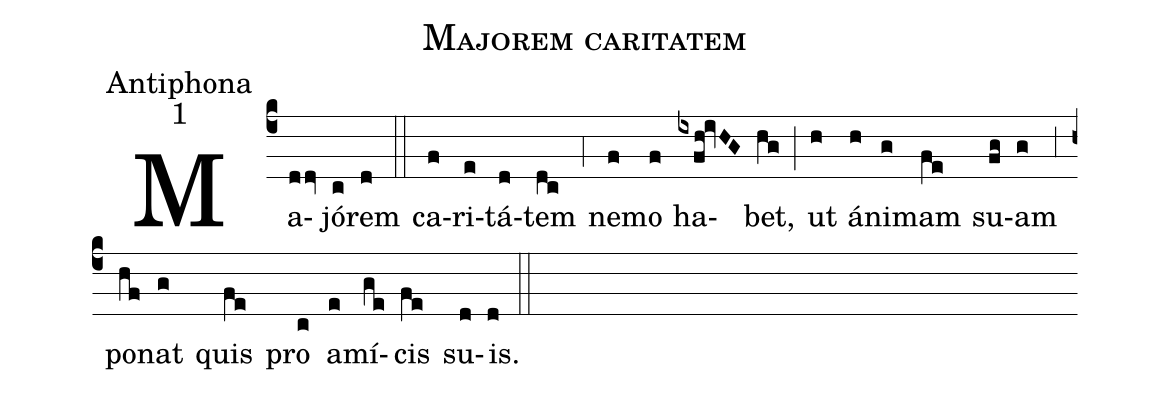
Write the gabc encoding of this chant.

name:Majorem caritatem;
office-part:Antiphona;
mode:1;
%%
(c4) Ma(ddv)jó(c)rem(d) (::) ca(f)ri(e)tá(d)tem(dc) (;4) ne(f)mo(f) ha(ixfh!ivHG)bet,(hg) (;) ut(h) á(h)ni(g)mam(fe) su(fg)am(g) (;3) po(hf)nat(g) quis(fe) pro(c) a(e)mí(ge)cis(fe) su(d)is.(d) (::)
